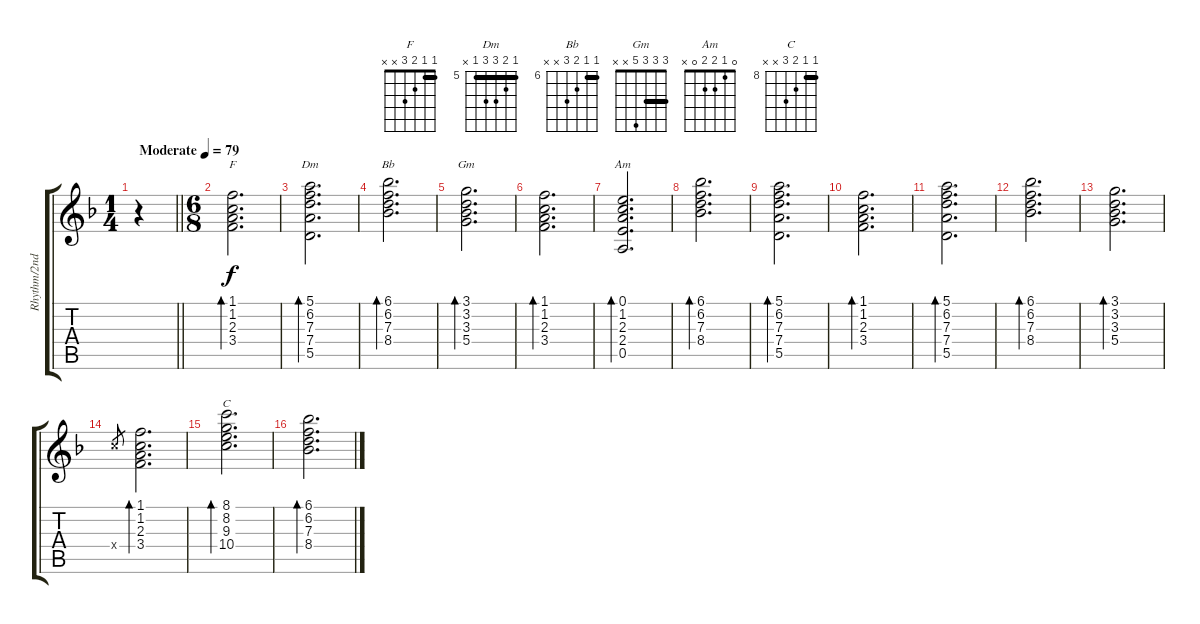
\track ("Rhythm/2nd Lead (Clean)" "Rhythm/2nd") {instrument electricguitarclean}
\staff {score tabs}
\tuning (E4 B3 G3 D3 A2 E2) {hide}
\chord ("F" 1 1 2 3 x x) {barre 1}
\chord ("Dm" 5 6 7 7 5 x) {firstfret 5 barre 5}
\chord ("Bb" 6 6 7 8 x x) {firstfret 6 barre 6}
\chord ("Gm" 3 3 3 5 x x) {barre 3}
\chord ("Am" 0 1 2 2 0 x)
\chord ("C" 8 8 9 10 x x) {firstfret 8 barre 8}
\ts (1 4)
\tempo (79 "Moderate")
\clef g2
\barLineRight lightlight
\ks f
r.4{dy f instrument electricguitarclean} |
\ts (6 8)
(1.1 1.2 2.3 3.4).2{d bd 30 ch "F"} |
(5.1 6.2 7.3 7.4 5.5).2{d bd 30 ch "Dm"} |
(6.1 6.2 7.3 8.4).2{d bd 30 ch "Bb"} |
(3.1 3.2 3.3 5.4).2{d bd 30 ch "Gm"} |
(1.1 1.2 2.3 3.4).2{d bd 30} |
(0.1 1.2 2.3 2.4 0.5).2{d bd 30 ch "Am"} |
(6.1 6.2 7.3 8.4).2{d bd 30} |
(5.1 6.2 7.3 7.4 5.5).2{d bd 30} |
(1.1 1.2 2.3 3.4).2{d bd 30} |
(5.1 6.2 7.3 7.4 5.5).2{d bd 30} |
(6.1 6.2 7.3 8.4).2{d bd 30} |
(3.1 3.2 3.3 5.4).2{d bd 30} |
10.4{x}.8{gr} (1.1 1.2 2.3 3.4).2{d bd 30} |
(8.1 8.2 9.3 10.4).2{d bd 30 ch "C"} |
(6.1 6.2 7.3 8.4).2{d bd 30}
